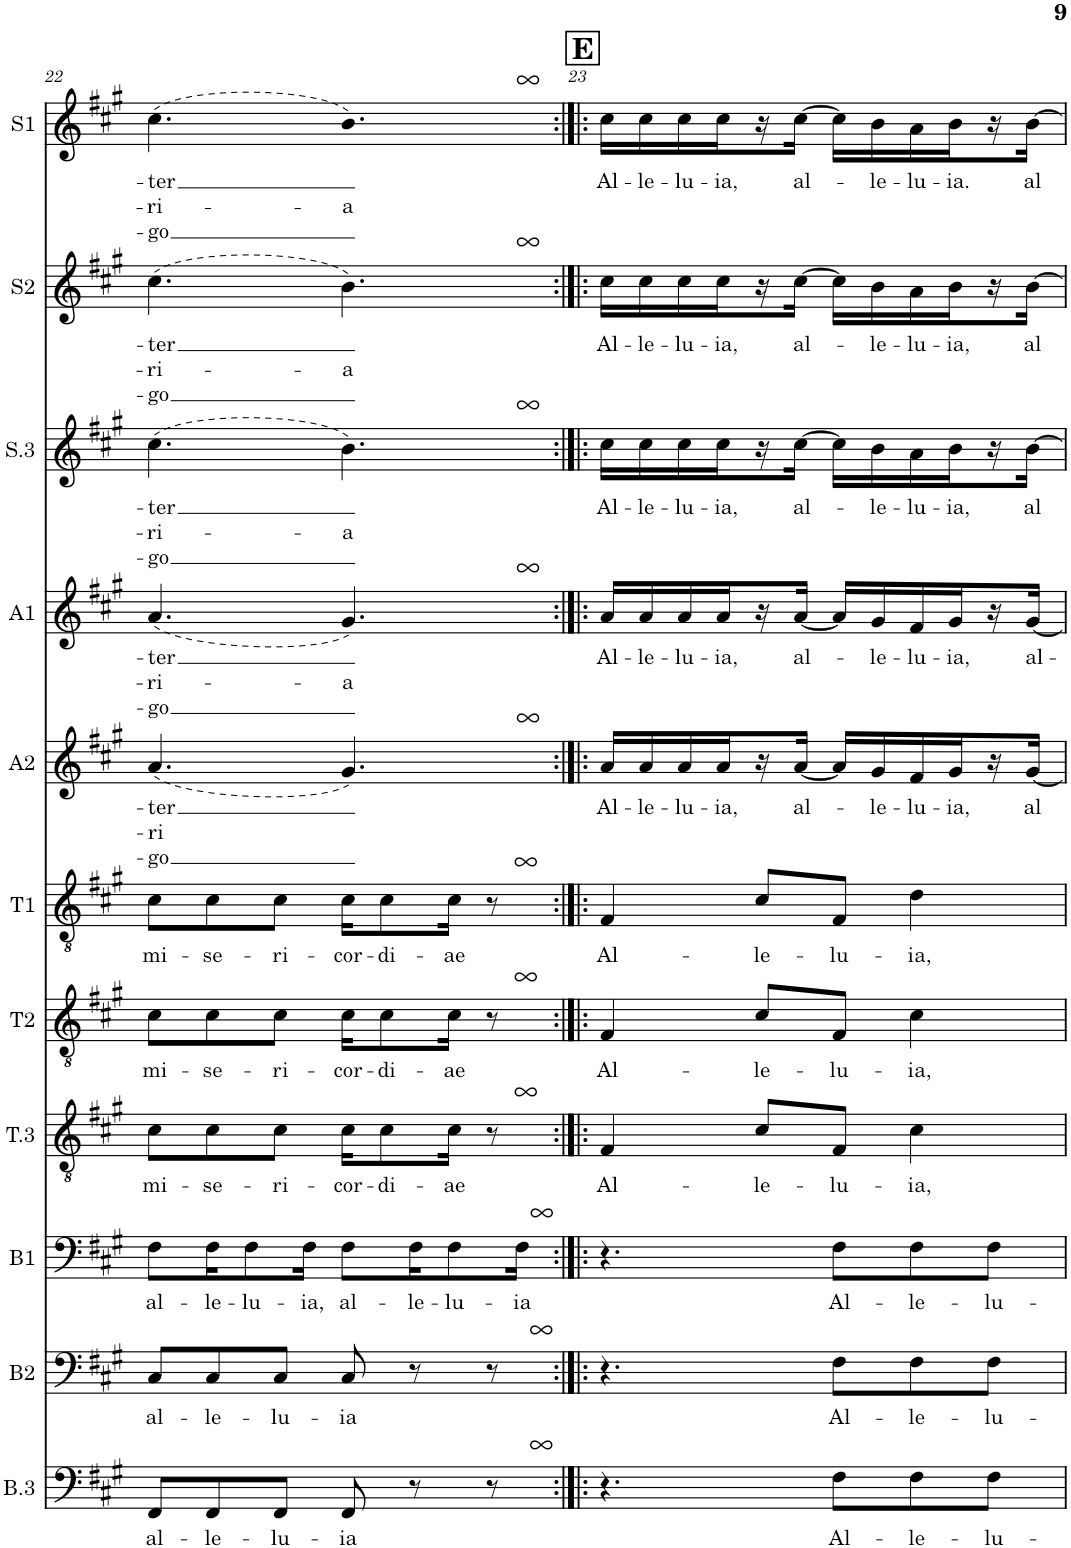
**kern	**text	**kern	**text	**kern	**text	**kern	**text	**kern	**text	**kern	**text	**kern	**text	**text	**text	**kern	**text	**text	**text	**kern	**text	**text	**text	**kern	**text	**text	**text	**kern	**text	**text	**text
*part11	*part11	*part10	*part10	*part9	*part9	*part8	*part8	*part7	*part7	*part6	*part6	*part5	*part5	*part5	*part5	*part4	*part4	*part4	*part4	*part3	*part3	*part3	*part3	*part2	*part2	*part2	*part2	*part1	*part1	*part1	*part1
*staff11	*staff11	*staff10	*staff10	*staff9	*staff9	*staff8	*staff8	*staff7	*staff7	*staff6	*staff6	*staff5	*staff5	*staff5	*staff5	*staff4	*staff4	*staff4	*staff4	*staff3	*staff3	*staff3	*staff3	*staff2	*staff2	*staff2	*staff2	*staff1	*staff1	*staff1	*staff1
*I"Basse3	*	*I"Basse2	*	*I"Bass1	*	*I"Tenor3	*	*I"Tenor2	*	*I"Tenor1	*	*I"Alto2	*	*	*	*I"Alto1	*	*	*	*I"Soprano3	*	*	*	*I"Soprano2	*	*	*	*I"Soprano1	*	*	*
*I'B.3	*	*I'B2	*	*I'B1	*	*I'T.3	*	*I'T2	*	*I'T1	*	*I'A2	*	*	*	*I'A1	*	*	*	*I'S.3	*	*	*	*I'S2	*	*	*	*I'S1	*	*	*
!!LO:PB:g=z
*clefF4	*	*clefF4	*	*clefF4	*	*clefGv2	*	*clefGv2	*	*clefGv2	*	*clefG2	*	*	*	*clefG2	*	*	*	*clefG2	*	*	*	*clefG2	*	*	*	*clefG2	*	*	*
*k[f#c#g#]	*	*k[f#c#g#]	*	*k[f#c#g#]	*	*k[f#c#g#]	*	*k[f#c#g#]	*	*k[f#c#g#]	*	*k[f#c#g#]	*	*	*	*k[f#c#g#]	*	*	*	*k[f#c#g#]	*	*	*	*k[f#c#g#]	*	*	*	*k[f#c#g#]	*	*	*
*M6/8	*	*M6/8	*	*M6/8	*	*M6/8	*	*M6/8	*	*M6/8	*	*M6/8	*	*	*	*M6/8	*	*	*	*M6/8	*	*	*	*M6/8	*	*	*	*M6/8	*	*	*
=22	=22	=22	=22	=22	=22	=22	=22	=22	=22	=22	=22	=22	=22	=22	=22	=22	=22	=22	=22	=22	=22	=22	=22	=22	=22	=22	=22	=22	=22	=22	=22
!	!LO:LY:b	!	!LO:LY:b	!	!LO:LY:b	!	!LO:LY:b	!	!LO:LY:b	!	!LO:LY:b	!	!LO:LY:b	!LO:LY:b	!LO:LY:b	!	!LO:LY:b	!LO:LY:b	!LO:LY:b	!	!LO:LY:b	!LO:LY:b	!LO:LY:b	!	!LO:LY:b	!LO:LY:b	!LO:LY:b	!	!LO:LY:b	!LO:LY:b	!LO:LY:b
8FF#/L	al-	8C#/L	al-	8F#\L	al-	8c#\L	mi-	8c#\L	mi-	8c#\L	mi-	(4.a/	ter	ri-	go	(4.a/	ter	ri-	go	(4.cc#\	ter	ri-	go	(4.cc#\	ter	ri-	go	(4.cc#\	-ter	-ri-	-go
!	!LO:LY:b	!	!LO:LY:b	!	!LO:LY:b	!	!LO:LY:b	!	!LO:LY:b	!	!LO:LY:b	!	!	!	!	!	!	!	!	!	!	!	!	!	!	!	!	!	!	!	!
8FF#/	-le-	8C#/	-le-	16F#\K	-le-	8c#\	-se-	8c#\	-se-	8c#\	-se-	.	.	.	.	.	.	.	.	.	.	.	.	.	.	.	.	.	.	.	.
!	!	!	!	!	!LO:LY:b	!	!	!	!	!	!	!	!	!	!	!	!	!	!	!	!	!	!	!	!	!	!	!	!	!	!
.	.	.	.	8F#\	-lu-	.	.	.	.	.	.	.	.	.	.	.	.	.	.	.	.	.	.	.	.	.	.	.	.	.	.
!	!LO:LY:b	!	!LO:LY:b	!	!	!	!LO:LY:b	!	!LO:LY:b	!	!LO:LY:b	!	!	!	!	!	!	!	!	!	!	!	!	!	!	!	!	!	!	!	!
8FF#/J	-lu-	8C#/J	-lu-	.	.	8c#\J	-ri-	8c#\J	-ri-	8c#\J	-ri-	.	.	.	.	.	.	.	.	.	.	.	.	.	.	.	.	.	.	.	.
!	!	!	!	!	!LO:LY:b	!	!	!	!	!	!	!	!	!	!	!	!	!	!	!	!	!	!	!	!	!	!	!	!	!	!
.	.	.	.	16F#\Jk	-ia,	.	.	.	.	.	.	.	.	.	.	.	.	.	.	.	.	.	.	.	.	.	.	.	.	.	.
!	!	!	!	!	!	!	!	!	!	!	!	!	!	!	!	!	!	!	!	!	!	!	!	!	!	!	!	!LO:TX:a:t=∞	!	!	!
!	!	!	!	!	!	!	!	!	!	!	!	!	!	!	!	!	!	!	!	!	!	!	!	!LO:TX:a:t=∞	!	!	!	!	!	!	!
!	!	!	!	!	!	!	!	!	!	!	!	!	!	!	!	!	!	!	!	!LO:TX:a:t=∞	!	!	!	!	!	!	!	!	!	!	!
!	!	!	!	!	!	!	!	!	!	!	!	!	!	!	!	!LO:TX:a:t=∞	!	!	!	!	!	!	!	!	!	!	!	!	!	!	!
!	!	!	!	!	!	!	!	!	!	!	!	!LO:TX:a:t=∞	!	!	!	!	!	!	!	!	!	!	!	!	!	!	!	!	!	!	!
!	!LO:LY:b	!	!LO:LY:b	!	!LO:LY:b	!	!LO:LY:b	!	!LO:LY:b	!	!LO:LY:b	!	!	!	!	!	!	!LO:LY:b	!	!	!	!LO:LY:b	!	!	!	!LO:LY:b	!	!	!	!LO:LY:b	!
8FF#/	-ia	8C#/	-ia	8F#\L	al-	16c#\KL	-cor-	16c#\KL	-cor-	16c#\KL	-cor-	4.g#/)	.	.	.	4.g#/)	.	-a	.	4.b\)	.	-a	.	4.b\)	.	-a	.	4.b)	.	-a	.
!	!	!	!	!	!	!	!LO:LY:b	!	!LO:LY:b	!	!LO:LY:b	!	!	!	!	!	!	!	!	!	!	!	!	!	!	!	!	!	!	!	!
.	.	.	.	.	.	8c#\	-di-	8c#\	-di-	8c#\	-di-	.	.	.	.	.	.	.	.	.	.	.	.	.	.	.	.	.	.	.	.
!	!	!	!	!	!LO:LY:b	!	!	!	!	!	!	!	!	!	!	!	!	!	!	!	!	!	!	!	!	!	!	!	!	!	!
8r	.	8r	.	16F#\K	-le-	.	.	.	.	.	.	.	.	.	.	.	.	.	.	.	.	.	.	.	.	.	.	.	.	.	.
!	!	!	!	!	!	!	!	!	!	!LO:TX:a:t=∞	!	!	!	!	!	!	!	!	!	!	!	!	!	!	!	!	!	!	!	!	!
!	!	!	!	!	!	!	!	!LO:TX:a:t=∞	!	!	!	!	!	!	!	!	!	!	!	!	!	!	!	!	!	!	!	!	!	!	!
!	!	!	!	!	!	!LO:TX:a:t=∞	!	!	!	!	!	!	!	!	!	!	!	!	!	!	!	!	!	!	!	!	!	!	!	!	!
!	!	!	!	!	!LO:LY:b	!	!LO:LY:b	!	!LO:LY:b	!	!LO:LY:b	!	!	!	!	!	!	!	!	!	!	!	!	!	!	!	!	!	!	!	!
.	.	.	.	8F#\	-lu-	16c#\Jk	-ae	16c#\Jk	-ae	16c#\Jk	-ae	.	.	.	.	.	.	.	.	.	.	.	.	.	.	.	.	.	.	.	.
!	!	!LO:TX:a:t=∞	!	!	!	!	!	!	!	!	!	!	!	!	!	!	!	!	!	!	!	!	!	!	!	!	!	!	!	!	!
!LO:TX:a:t=∞	!	!	!	!	!	!	!	!	!	!	!	!	!	!	!	!	!	!	!	!	!	!	!	!	!	!	!	!	!	!	!
8r	.	8r	.	.	.	8r	.	8r	.	8r	.	.	.	.	.	.	.	.	.	.	.	.	.	.	.	.	.	.	.	.	.
!	!	!	!	!LO:TX:a:t=∞	!	!	!	!	!	!	!	!	!	!	!	!	!	!	!	!	!	!	!	!	!	!	!	!	!	!	!
!	!	!	!	!	!LO:LY:b	!	!	!	!	!	!	!	!	!	!	!	!	!	!	!	!	!	!	!	!	!	!	!	!	!	!
.	.	.	.	16F#\Jk	-ia	.	.	.	.	.	.	.	.	.	.	.	.	.	.	.	.	.	.	.	.	.	.	.	.	.	.
!!LO:REH:place=s1:a:B:cj:fs=14:t=E
=23:|!|:	=23:|!|:	=23:|!|:	=23:|!|:	=23:|!|:	=23:|!|:	=23:|!|:	=23:|!|:	=23:|!|:	=23:|!|:	=23:|!|:	=23:|!|:	=23:|!|:	=23:|!|:	=23:|!|:	=23:|!|:	=23:|!|:	=23:|!|:	=23:|!|:	=23:|!|:	=23:|!|:	=23:|!|:	=23:|!|:	=23:|!|:	=23:|!|:	=23:|!|:	=23:|!|:	=23:|!|:	=23:|!|:	=23:|!|:	=23:|!|:	=23:|!|:
!	!	!	!	!	!	!	!LO:LY:b	!	!LO:LY:b	!	!LO:LY:b	!	!LO:LY:b	!	!	!	!LO:LY:b	!	!	!	!LO:LY:b	!	!	!	!LO:LY:b	!	!	!	!LO:LY:b	!	!
4.r	.	4.r	.	4.r	.	4F#/	Al-	4F#/	Al-	4F#/	Al-	16a/LL	Al-	.	.	16a/LL	Al-	.	.	16cc#\LL	Al-	.	.	16cc#\LL	Al-	.	.	16cc#\LL	Al-	.	.
!	!	!	!	!	!	!	!	!	!	!	!	!	!LO:LY:b	!	!	!	!LO:LY:b	!	!	!	!LO:LY:b	!	!	!	!LO:LY:b	!	!	!	!LO:LY:b	!	!
.	.	.	.	.	.	.	.	.	.	.	.	16a/	-le-	.	.	16a/	-le-	.	.	16cc#\	-le-	.	.	16cc#\	-le-	.	.	16cc#\	-le-	.	.
!	!	!	!	!	!	!	!	!	!	!	!	!	!LO:LY:b	!	!	!	!LO:LY:b	!	!	!	!LO:LY:b	!	!	!	!LO:LY:b	!	!	!	!LO:LY:b	!	!
.	.	.	.	.	.	.	.	.	.	.	.	16a/	-lu-	.	.	16a/	-lu-	.	.	16cc#\	-lu-	.	.	16cc#\	-lu-	.	.	16cc#\	-lu-	.	.
!	!	!	!	!	!	!	!	!	!	!	!	!	!LO:LY:b	!	!	!	!LO:LY:b	!	!	!	!LO:LY:b	!	!	!	!LO:LY:b	!	!	!	!LO:LY:b	!	!
.	.	.	.	.	.	.	.	.	.	.	.	16a/J	-ia,	.	.	16a/J	-ia,	.	.	16cc#\J	-ia,	.	.	16cc#\J	-ia,	.	.	16cc#\J	-ia,	.	.
!	!	!	!	!	!	!	!LO:LY:b	!	!LO:LY:b	!	!LO:LY:b	!	!	!	!	!	!	!	!	!	!	!	!	!	!	!	!	!	!	!	!
.	.	.	.	.	.	8c#/L	-le-	8c#/L	-le-	8c#/L	-le-	16r	.	.	.	16r	.	.	.	16r	.	.	.	16r	.	.	.	16r	.	.	.
!	!	!	!	!	!	!	!	!	!	!	!	!	!LO:LY:b	!	!	!	!LO:LY:b	!	!	!	!LO:LY:b	!	!	!	!LO:LY:b	!	!	!	!LO:LY:b	!	!
.	.	.	.	.	.	.	.	.	.	.	.	[16a/JJ	al-	.	.	[16a/JJ	al-	.	.	[16cc#\JJ	al-	.	.	[16cc#\JJ	al-	.	.	[16cc#\JJ	al-	.	.
!	!LO:LY:b	!	!LO:LY:b	!	!LO:LY:b	!	!LO:LY:b	!	!LO:LY:b	!	!LO:LY:b	!	!	!	!	!	!	!	!	!	!	!	!	!	!	!	!	!	!	!	!
8F#\L	Al-	8F#\L	Al-	8F#\L	Al-	8F#/J	-lu-	8F#/J	-lu-	8F#/J	-lu-	16a/LL]	.	.	.	16a/LL]	.	.	.	16cc#\LL]	.	.	.	16cc#\LL]	.	.	.	16cc#\LL]	.	.	.
!	!	!	!	!	!	!	!	!	!	!	!	!	!LO:LY:b	!	!	!	!LO:LY:b	!	!	!	!LO:LY:b	!	!	!	!LO:LY:b	!	!	!	!LO:LY:b	!	!
.	.	.	.	.	.	.	.	.	.	.	.	16g#/	-le-	.	.	16g#/	-le-	.	.	16b\	-le-	.	.	16b\	-le-	.	.	16b\	-le-	.	.
!	!LO:LY:b	!	!LO:LY:b	!	!LO:LY:b	!	!LO:LY:b	!	!LO:LY:b	!	!LO:LY:b	!	!LO:LY:b	!	!	!	!LO:LY:b	!	!	!	!LO:LY:b	!	!	!	!LO:LY:b	!	!	!	!LO:LY:b	!	!
8F#\	-le-	8F#\	-le-	8F#\	-le-	4c#\	-ia,	4c#\	-ia,	4d\	-ia,	16f#/	-lu-	.	.	16f#/	-lu-	.	.	16a\	-lu-	.	.	16a\	-lu-	.	.	16a\	-lu-	.	.
!	!	!	!	!	!	!	!	!	!	!	!	!	!LO:LY:b	!	!	!	!LO:LY:b	!	!	!	!LO:LY:b	!	!	!	!LO:LY:b	!	!	!	!LO:LY:b	!	!
.	.	.	.	.	.	.	.	.	.	.	.	16g#/J	-ia,	.	.	16g#/J	-ia,	.	.	16b\J	-ia,	.	.	16b\J	-ia,	.	.	16b\J	-ia.	.	.
!	!LO:LY:b	!	!LO:LY:b	!	!LO:LY:b	!	!	!	!	!	!	!	!	!	!	!	!	!	!	!	!	!	!	!	!	!	!	!	!	!	!
8F#\J	-lu-	8F#\J	-lu-	8F#\J	-lu-	.	.	.	.	.	.	16r	.	.	.	16r	.	.	.	16r	.	.	.	16r	.	.	.	16r	.	.	.
!	!	!	!	!	!	!	!	!	!	!	!	!	!LO:LY:b	!	!	!	!LO:LY:b	!	!	!	!LO:LY:b	!	!	!	!LO:LY:b	!	!	!	!LO:LY:b	!	!
.	.	.	.	.	.	.	.	.	.	.	.	[16g#/JL	al	.	.	[16g#/JL	al-	.	.	[16b\JL	al	.	.	[16b\JL	al	.	.	[16b\JL	al	.	.
=	=	=	=	=	=	=	=	=	=	=	=	=	=	=	=	=	=	=	=	=	=	=	=	=	=	=	=	=	=	=	=
*-	*-	*-	*-	*-	*-	*-	*-	*-	*-	*-	*-	*-	*-	*-	*-	*-	*-	*-	*-	*-	*-	*-	*-	*-	*-	*-	*-	*-	*-	*-	*-
